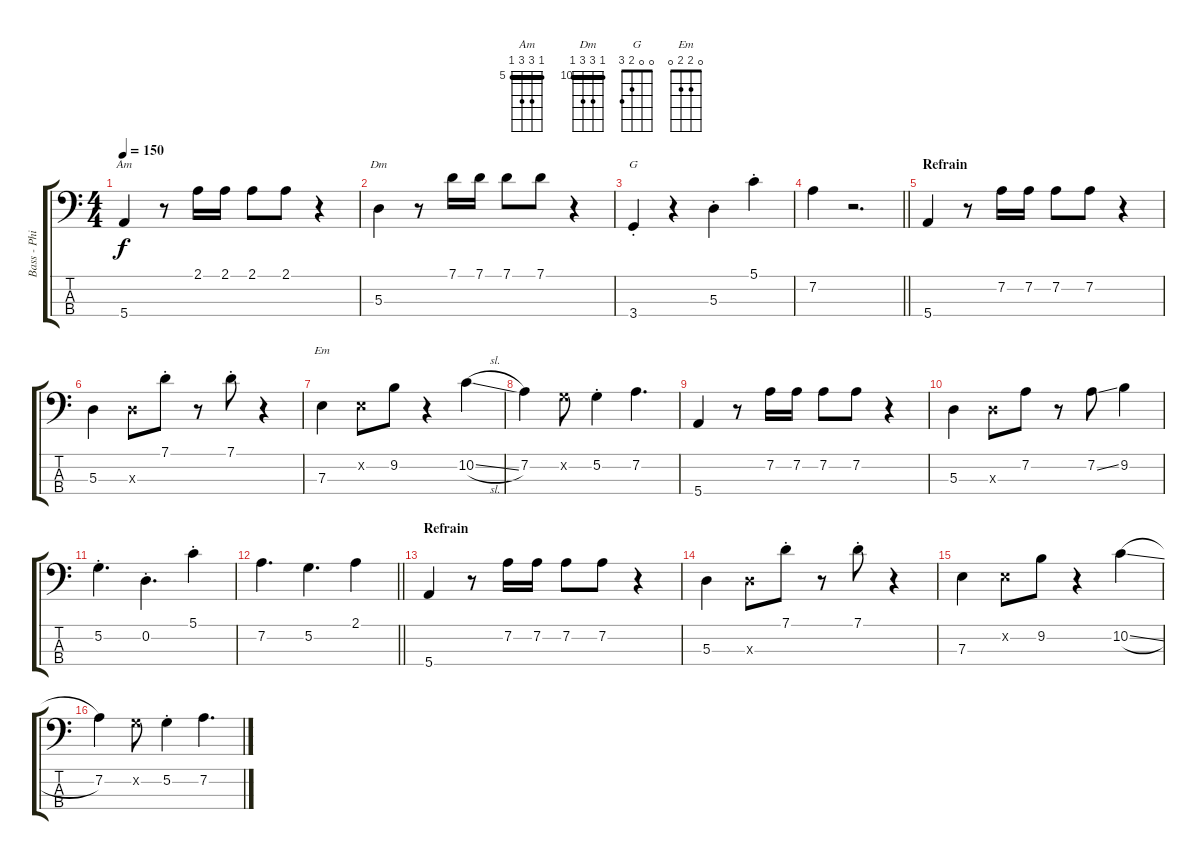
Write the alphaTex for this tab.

\track ("Bass - Philip Miller" "Bass - Phi") {instrument electricbassfinger}
\staff {score tabs}
\tuning (G2 D2 A1 E1) {hide}
\chord ("Am" 5 7 7 5) {firstfret 5 barre 5}
\chord ("Dm" 10 12 12 10) {firstfret 10 barre 10}
\chord ("G" 0 0 2 3)
\chord ("Em" 0 2 2 0)
\ts (4 4)
\tempo 150
\clef f4
\ks c
5.4.4{ch "Am" dy f} r.8 2.1.16 2.1.16 2.1.8 2.1.8 r.4 |
5.3.4{ch "Dm"} r.8 7.1.16 7.1.16 7.1.8 7.1.8 r.4 |
3.4{st}.4{ch "G"} r.4 5.3{st}.4 5.1{st}.4 |
\barLineRight lightlight
7.2.4 r.2{d} |
\section ("" "Refrain")
5.4.4 r.8 7.2.16 7.2.16 7.2.8 7.2.8 r.4 |
5.3.4 5.3{x}.8 7.1{st}.8 r.8 7.1{st}.8 r.4 |
7.3.4{ch "Em"} 2.2{x}.8 9.2.8 r.4 10.2{sl}.4 |
7.2.4 5.2{x}.8 5.2{st}.4 7.2.4{d} |
5.4.4 r.8 7.2.16 7.2.16 7.2.8 7.2.8 r.4 |
5.3.4 5.3{x}.8 7.2.8 r.8 7.2{ss}.8 9.2.4 |
5.2{st}.4{d} 0.2{st}.4{d} 5.1{st}.4 |
\barLineRight lightlight
7.2.4{d} 5.2.4{d} 2.1.4 |
\section ("" "Refrain")
5.4.4 r.8 7.2.16 7.2.16 7.2.8 7.2.8 r.4 |
5.3.4 5.3{x}.8 7.1{st}.8 r.8 7.1{st}.8 r.4 |
7.3.4 2.2{x}.8 9.2.8 r.4 10.2{sl}.4 |
7.2.4 5.2{x}.8 5.2{st}.4 7.2.4{d}
